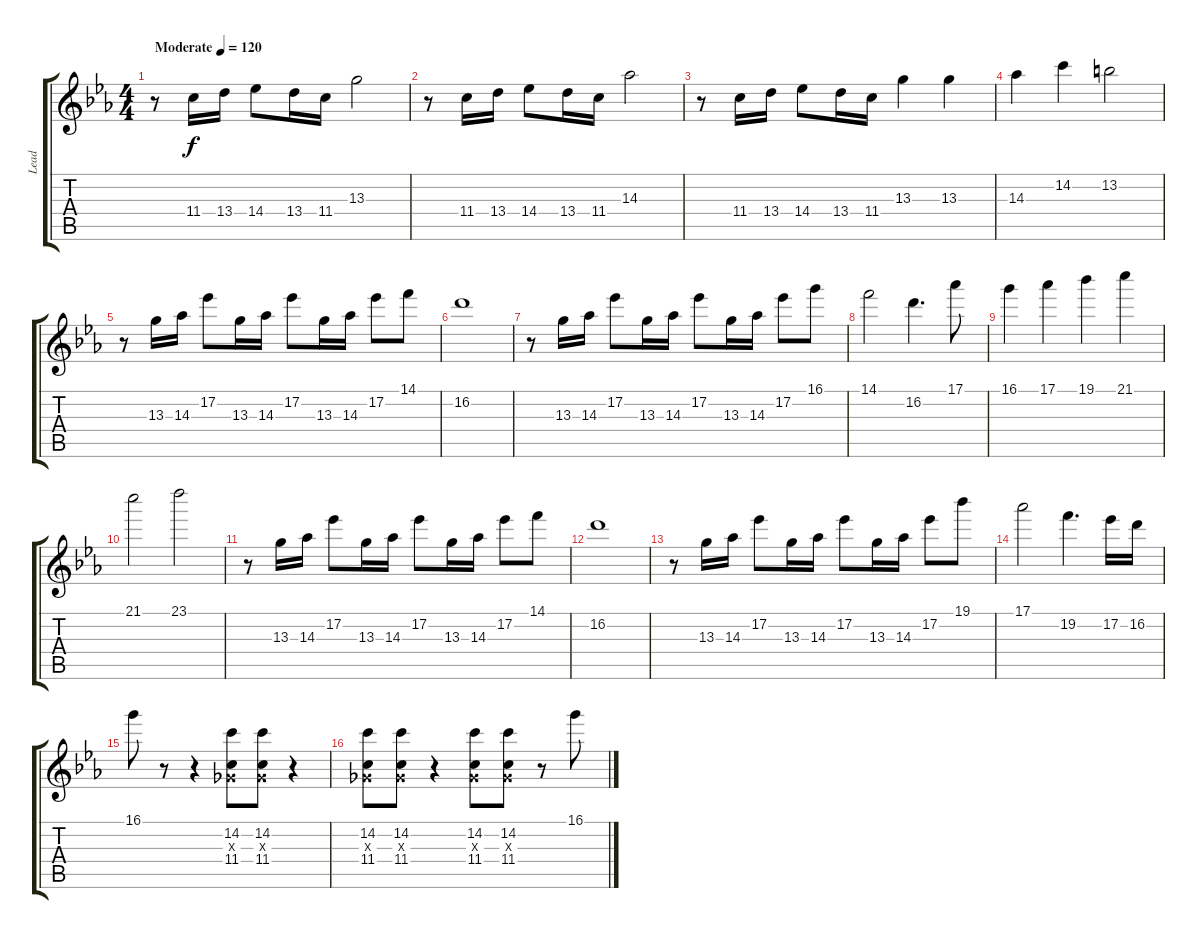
\track ("Lead" "Lead") {instrument distortionguitar}
\staff {score tabs}
\tuning (Eb4 Bb3 Gb3 Db3 Ab2 Eb2) {hide}
\ts (4 4)
\tempo (120 "Moderate")
\clef g2
\ks eb
r.8{dy f instrument distortionguitar} 11.4.16 13.4.16 14.4.8 13.4.16 11.4.16 13.3.2 |
r.8 11.4.16 13.4.16 14.4.8 13.4.16 11.4.16 14.3.2 |
r.8 11.4.16 13.4.16 14.4.8 13.4.16 11.4.16 13.3.4 13.3.4 |
14.3.4 14.2.4 13.2.2 |
r.8 13.3.16 14.3.16 17.2.8 13.3.16 14.3.16 17.2.8 13.3.16 14.3.16 17.2.8 14.1.8 |
16.2.1 |
r.8 13.3.16 14.3.16 17.2.8 13.3.16 14.3.16 17.2.8 13.3.16 14.3.16 17.2.8 16.1.8 |
14.1.2 16.2.4{d} 17.1.8 |
16.1.4 17.1.4 19.1.4 21.1.4 |
21.1.2 23.1.2 |
r.8 13.3.16 14.3.16 17.2.8 13.3.16 14.3.16 17.2.8 13.3.16 14.3.16 17.2.8 14.1.8 |
16.2.1 |
r.8 13.3.16 14.3.16 17.2.8 13.3.16 14.3.16 17.2.8 13.3.16 14.3.16 17.2.8 19.1.8 |
17.1.2 19.2.4{d} 17.2.16 16.2.16 |
16.1.8 r.8 r.4 (14.2 0.3{x} 11.4).8 (14.2 0.3{x} 11.4).8 r.4 |
(14.2 0.3{x} 11.4).8 (14.2 0.3{x} 11.4).8 r.4 (14.2 0.3{x} 11.4).8 (14.2 0.3{x} 11.4).8 r.8 16.1.8
